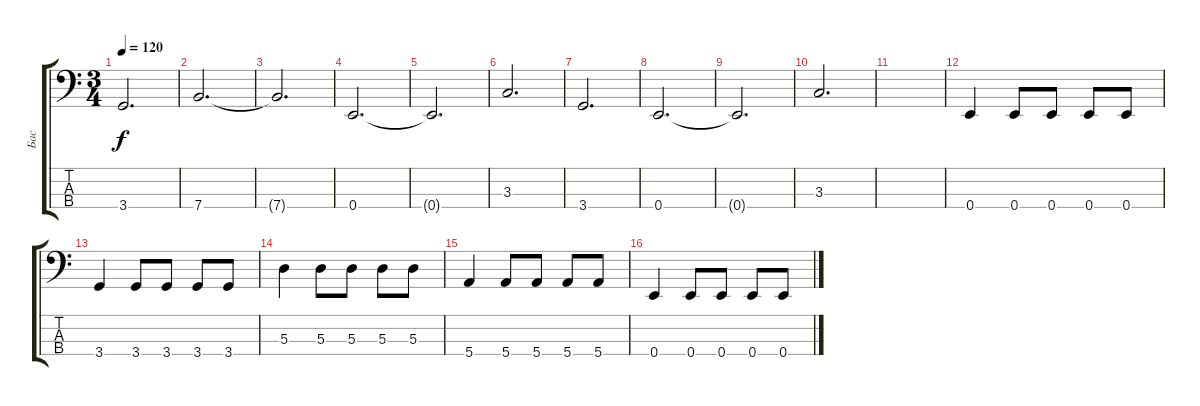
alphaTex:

\track ("Бас " "Бас ") {instrument electricbassfinger}
\staff {score tabs}
\tuning (G2 D2 A1 E1) {hide}
\ts (3 4)
\tempo 120
\clef f4
\ks c
3.4.2{d dy f} |
7.4.2{d} |
7.4{t}.2{d volume 16} |
0.4.2{d volume 2} |
0.4{t}.2{d} |
3.3.2{d volume 16} |
3.4.2{d} |
0.4.2{d volume 2} |
0.4{t}.2{d} |
3.3.2{d volume 16} |
|
0.4.4{volume 16} 0.4.8 0.4.8 0.4.8 0.4.8 |
3.4.4 3.4.8 3.4.8 3.4.8 3.4.8 |
5.3.4 5.3.8 5.3.8 5.3.8 5.3.8 |
5.4.4 5.4.8 5.4.8 5.4.8 5.4.8 |
0.4.4 0.4.8 0.4.8 0.4.8 0.4.8
